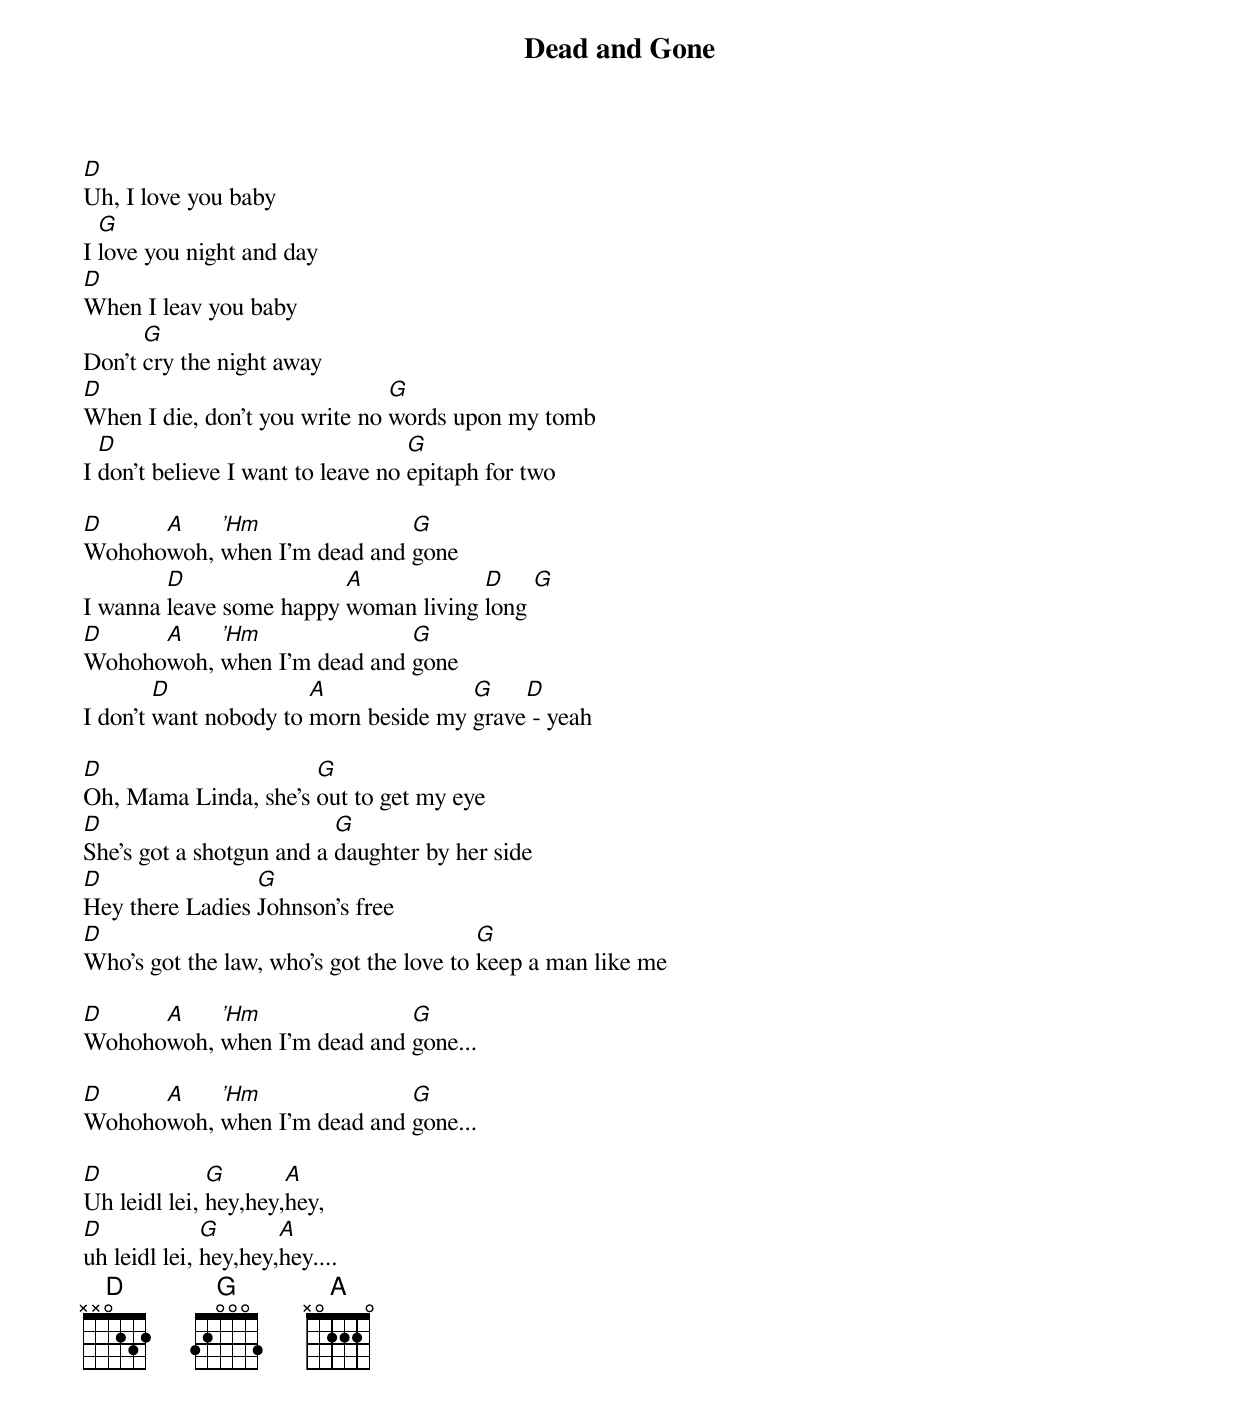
{t: Dead and Gone }
{st: }

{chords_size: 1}
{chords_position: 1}
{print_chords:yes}
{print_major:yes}
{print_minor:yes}
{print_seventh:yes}
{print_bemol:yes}
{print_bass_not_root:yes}
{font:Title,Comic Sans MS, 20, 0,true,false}
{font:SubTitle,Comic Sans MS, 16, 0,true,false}
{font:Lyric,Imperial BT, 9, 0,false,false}
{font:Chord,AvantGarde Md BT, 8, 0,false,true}
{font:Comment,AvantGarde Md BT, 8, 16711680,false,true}
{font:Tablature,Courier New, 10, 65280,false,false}
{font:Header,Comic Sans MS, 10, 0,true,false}
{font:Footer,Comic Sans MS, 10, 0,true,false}
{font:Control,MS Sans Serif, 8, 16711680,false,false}
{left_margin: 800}
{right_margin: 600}
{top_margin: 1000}
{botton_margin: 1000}
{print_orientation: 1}




[D]Uh, I love you baby
I [G]love you night and day
[D]When I leav you baby
Don't [G]cry the night away
[D]When I die, don't you write no [G]words upon my tomb
I [D]don't believe I want to leave no [G]epitaph for two

[D]Wohoho[A]woh, ['Hm]when I'm dead and [G]gone
I wanna [D]leave some happy [A]woman living [D]long [G]
[D]Wohoho[A]woh, ['Hm]when I'm dead and [G]gone
I don't [D]want nobody to [A]morn beside my [G]grave[D] - yeah

[D]Oh, Mama Linda, she's [G]out to get my eye
[D]She's got a shotgun and a [G]daughter by her side
[D]Hey there Ladies [G]Johnson's free
[D]Who's got the law, who's got the love to [G]keep a man like me

[D]Wohoho[A]woh, ['Hm]when I'm dead and [G]gone...

[D]Wohoho[A]woh, ['Hm]when I'm dead and [G]gone...

[D]Uh leidl lei, [G]hey,hey,[A]hey,
[D]uh leidl lei, [G]hey,hey,[A]hey....
